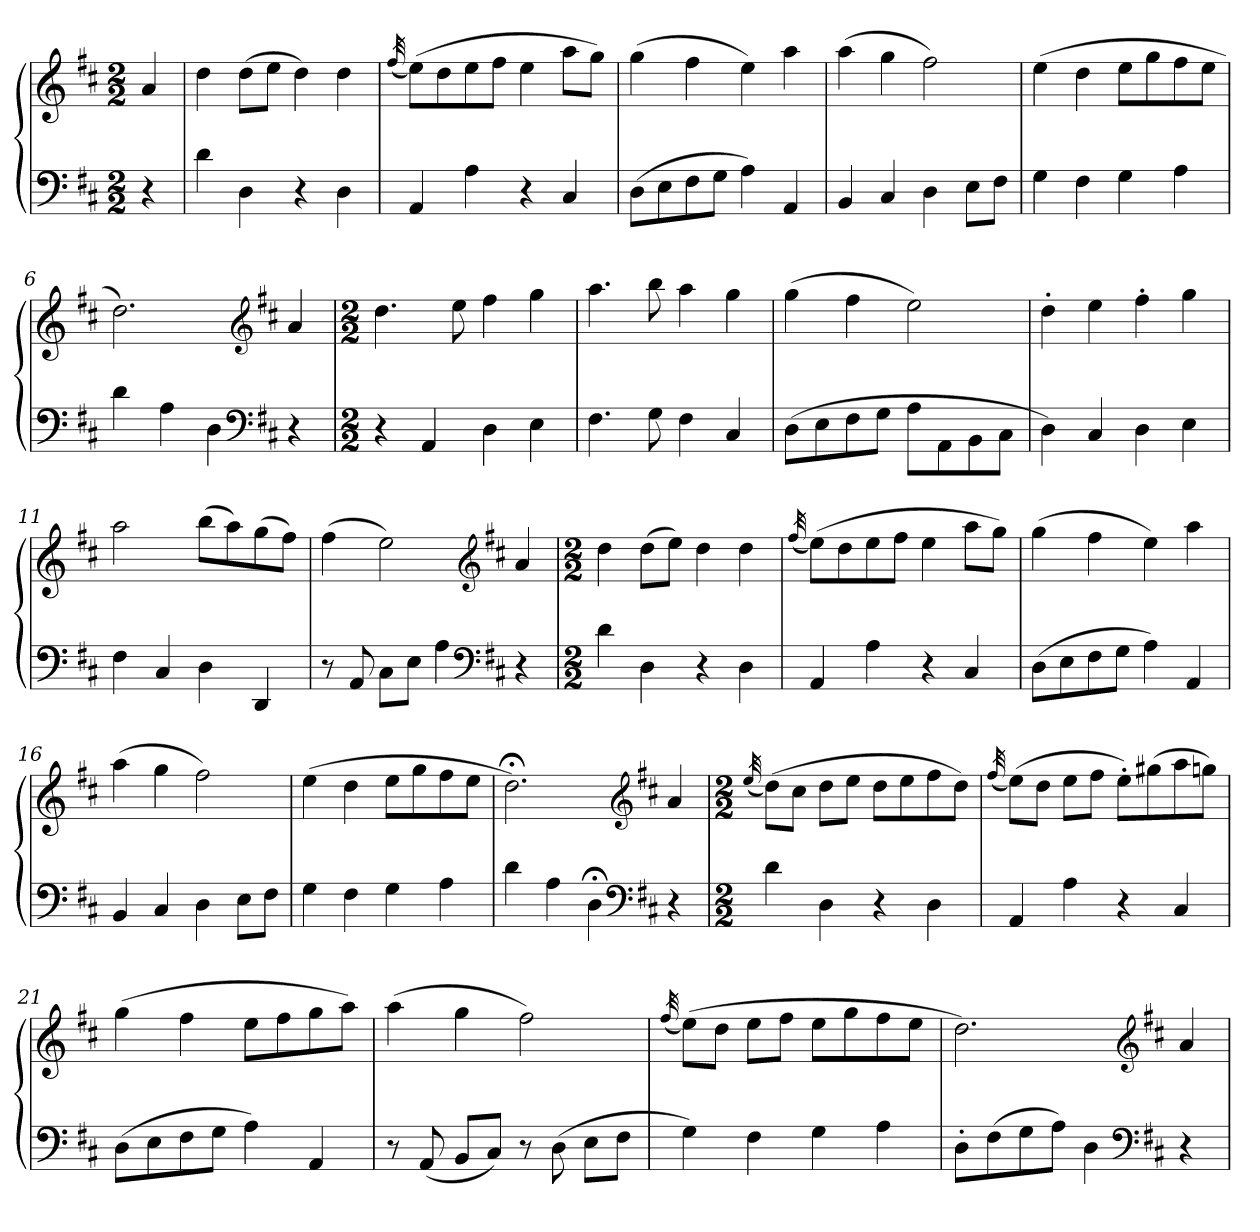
**kern	**kern
*part1	*part1
*staff2	*staff1
*clefF4	*clefG2
*k[f#c#]	*k[f#c#]
*D:	*D:
*M2/2	*M2/2
=	=
4r	4a
=1	=1
4d	4dd
4D	(8ddL
.	8eeJ
4r	4dd)
4D	4dd
=2	=2
.	(32qff#
4AA	(8eeL)
.	8dd
4A	8ee
.	8ff#J
4r	4ee
4C#	8aaL
.	8ggJ)
=3	=3
(8DL	(4gg
8E	.
8F#	4ff#
8GJ	.
4A)	4ee)
4AA	4aa
=4	=4
4BB	(4aa
4C#	4gg
4D	2ff#)
8EL	.
8F#J	.
=5	=5
4G	(4ee
4F#	4dd
4G	8eeL
.	8gg
4A	8ff#
.	8eeJ
=6	=6
4d	2.dd)
4A	.
4D	.
*clefF4	*clefG2
*k[f#c#]	*k[f#c#]
*D:	*D:
4r	4a
=7	=7
*M2/2	*M2/2
4r	4.dd
4AA	.
.	8ee
4D	4ff#
4E	4gg
=8	=8
4.F#	4.aa
8G	8bb
4F#	4aa
4C#	4gg
=9	=9
(8DL	(4gg
8E	.
8F#	4ff#
8GJ	.
8AL	2ee)
8AA	.
8BB	.
8C#J	.
=10	=10
4D)	4dd'
4C#	4ee
4D	4ff#'
4E	4gg
=11	=11
4F#	2aa
4C#	.
4D	(8bbL
.	8aa)
4DD	(8gg
.	8ff#J)
=12	=12
8r	(4ff#
8AA	.
8C#L	2ee)
8EJ	.
4A	.
*clefF4	*clefG2
*k[f#c#]	*k[f#c#]
*D:	*D:
4r	4a
=13	=13
*M2/2	*M2/2
4d	4dd
4D	(8ddL
.	8eeJ)
4r	4dd
4D	4dd
=14	=14
.	(32qff#
4AA	(8eeL)
.	8dd
4A	8ee
.	8ff#J
4r	4ee
4C#	8aaL
.	8ggJ)
=15	=15
(8DL	(4gg
8E	.
8F#	4ff#
8GJ	.
4A)	4ee)
4AA	4aa
=16	=16
4BB	(4aa
4C#	4gg
4D	2ff#)
8EL	.
8F#J	.
=17	=17
4G	(4ee
4F#	4dd
4G	8eeL
.	8gg
4A	8ff#
.	8eeJ
=18	=18
4d	2.dd;<)
4A	.
4D;<	.
*clefF4	*clefG2
*k[f#c#]	*k[f#c#]
*D:	*D:
4r	4a
=19	=19
*M2/2	*M2/2
.	(32qee
4d	(8ddL)
.	8cc#J
4D	8ddL
.	8eeJ
4r	8ddL
.	8ee
4D	8ff#
.	8ddJ)
=20	=20
.	(32qff#
4AA	(8eeL)
.	8ddJ
4A	8eeL
.	8ff#J
4r	8ee'L)
.	(8gg#X
4C#	8aa
.	8ggnJ)
=21	=21
(8DL	(4gg
8E	.
8F#	4ff#
8GJ	.
4A)	8eeL
.	8ff#
4AA	8gg
.	8aaJ)
=22	=22
8r	(4aa
(8AA	.
8BBL	4gg
8C#J)	.
8r	2ff#)
(8D	.
8EL	.
8F#J	.
=23	=23
.	(32qff#
4G)	(8eeL)
.	8ddJ
4F#	8eeL
.	8ff#J
4G	8eeL
.	8gg
4A	8ff#
.	8eeJ
=24	=24
8D'L	2.dd)
(8F#	.
8G	.
8AJ)	.
4D	.
*clefF4	*clefG2
*k[f#c#]	*k[f#c#]
*D:	*D:
4r	4a
=	=
*-	*-
